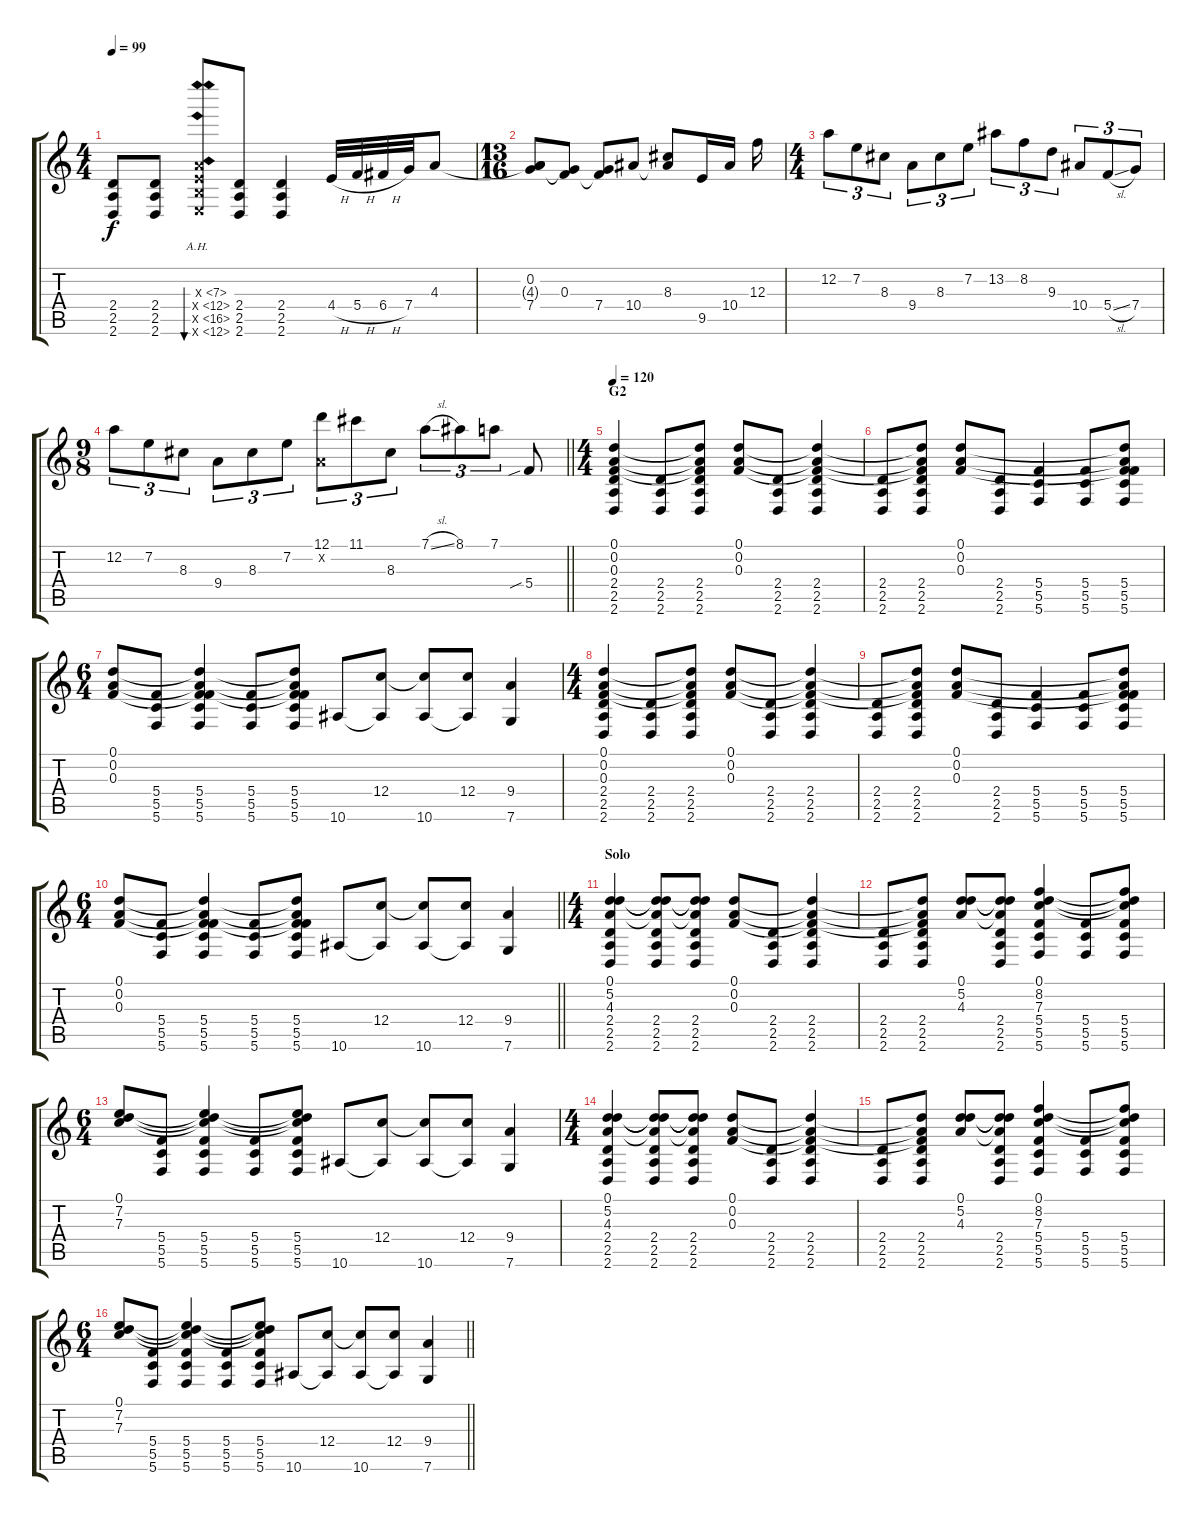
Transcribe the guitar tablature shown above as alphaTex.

\track "" {instrument overdrivenguitar}
\staff {score tabs}
\tuning (D4 A3 F3 C3 G2 C2) {hide}
\ts (4 4)
\tempo 99
\clef g2
\ks c
(2.4 2.5 2.6).8{dy f} (2.4 2.5 2.6).8 (4.3{ah 3 x} 4.4{ah 8 x} 4.5{ah 12 x} 4.6{ah 8 x}).8{bu 60} (2.4 2.5 2.6).8 (2.4 2.5 2.6).4 4.4{h}.32 5.4{h}.32 6.4{h}.32 7.4.32 4.3.8 |
\ts (13 16)
(0.2{t} 4.3{t} 7.4).8 (0.3 7.4{t}).8 (0.3{t} 7.4).8 10.4.8 (8.3 10.4{t}).8 9.5.16 10.4.16 12.3.16 |
\ts (4 4)
12.2.8{tu (3 2)} 7.2.8{tu (3 2)} 8.3.8{tu (3 2)} 9.4.8{tu (3 2)} 8.3.8{tu (3 2)} 7.2.8{tu (3 2)} 13.2.8{tu (3 2)} 8.2.8{tu (3 2)} 9.3.8{tu (3 2)} 10.4.8{tu (3 2)} 5.4{sl}.8{tu (3 2)} 7.4.8{tu (3 2)} |
\ts (9 8)
\barLineRight lightlight
12.2.8{tu (3 2)} 7.2.8{tu (3 2)} 8.3.8{tu (3 2)} 9.4.8{tu (3 2)} 8.3.8{tu (3 2)} 7.2.8{tu (3 2)} (12.1 0.2{x}).8{tu (3 2)} 11.1.8{tu (3 2)} 8.3.8{tu (3 2)} 7.1{sl}.8{tu (3 2)} 8.1.8{tu (3 2)} 7.1.8{tu (3 2)} 5.4{sib}.8 |
\ts (4 4)
\section ("" "G2")
\tempo 120
(0.1 0.2 0.3 2.4 2.5 2.6).4 (2.4 2.5 2.6).8 (0.1{t} 0.2{t} 0.3{t} 2.4 2.5 2.6).8 (0.1 0.2 0.3).8 (2.4 2.5 2.6).8 (0.1{t} 0.2{t} 0.3{t} 2.4 2.5 2.6).4 |
(2.4 2.5 2.6).8 (0.1{t} 0.2{t} 0.3{t} 2.4 2.5 2.6).8 (0.1 0.2 0.3).8 (2.4 2.5 2.6).8 (5.4 5.5 5.6).4 (5.4 5.5 5.6).8 (0.1{t} 0.2{t} 0.3{t} 5.4 5.5 5.6).8 |
\ts (6 4)
(0.1 0.2 0.3).8 (5.4 5.5 5.6).8 (0.1{t} 0.2{t} 0.3{t} 5.4 5.5 5.6).4 (5.4 5.5 5.6).8 (0.1{t} 0.2{t} 0.3{t} 5.4 5.5 5.6).8 10.6.8 (12.4 10.6{t}).8 (12.4{t} 10.6).8 (12.4 10.6{t}).8 (9.4 7.6).4 |
\ts (4 4)
(0.1 0.2 0.3 2.4 2.5 2.6).4 (2.4 2.5 2.6).8 (0.1{t} 0.2{t} 0.3{t} 2.4 2.5 2.6).8 (0.1 0.2 0.3).8 (2.4 2.5 2.6).8 (0.1{t} 0.2{t} 0.3{t} 2.4 2.5 2.6).4 |
(2.4 2.5 2.6).8 (0.1{t} 0.2{t} 0.3{t} 2.4 2.5 2.6).8 (0.1 0.2 0.3).8 (2.4 2.5 2.6).8 (5.4 5.5 5.6).4 (5.4 5.5 5.6).8 (0.1{t} 0.2{t} 0.3{t} 5.4 5.5 5.6).8 |
\ts (6 4)
\barLineRight lightlight
(0.1 0.2 0.3).8 (5.4 5.5 5.6).8 (0.1{t} 0.2{t} 0.3{t} 5.4 5.5 5.6).4 (5.4 5.5 5.6).8 (0.1{t} 0.2{t} 0.3{t} 5.4 5.5 5.6).8 10.6.8 (12.4 10.6{t}).8 (12.4{t} 10.6).8 (12.4 10.6{t}).8 (9.4 7.6).4 |
\ts (4 4)
\section ("" "Solo")
(0.1 5.2 4.3 2.4 2.5 2.6).4 (0.1{t} 5.2{t} 4.3{t} 2.4 2.5 2.6).8 (0.1{t} 5.2{t} 4.3{t} 2.4 2.5 2.6).8 (0.1 0.2 0.3).8 (2.4 2.5 2.6).8 (0.1{t} 0.2{t} 0.3{t} 2.4 2.5 2.6).4 |
(2.4 2.5 2.6).8 (0.1{t} 0.2{t} 0.3{t} 2.4 2.5 2.6).8 (0.1 5.2 4.3).8 (0.1{t} 5.2{t} 4.3{t} 2.4 2.5 2.6).8 (0.1 8.2 7.3 5.4 5.5 5.6).4 (5.4 5.5 5.6).8 (0.1{t} 8.2{t} 7.3{t} 5.4 5.5 5.6).8 |
\ts (6 4)
(0.1 7.2 7.3).8 (5.4 5.5 5.6).8 (0.1{t} 7.2{t} 7.3{t} 5.4 5.5 5.6).4 (5.4 5.5 5.6).8 (0.1{t} 7.2{t} 7.3{t} 5.4 5.5 5.6).8 10.6.8 (12.4 10.6{t}).8 (12.4{t} 10.6).8 (12.4 10.6{t}).8 (9.4 7.6).4 |
\ts (4 4)
(0.1 5.2 4.3 2.4 2.5 2.6).4 (0.1{t} 5.2{t} 4.3{t} 2.4 2.5 2.6).8 (0.1{t} 5.2{t} 4.3{t} 2.4 2.5 2.6).8 (0.1 0.2 0.3).8 (2.4 2.5 2.6).8 (0.1{t} 0.2{t} 0.3{t} 2.4 2.5 2.6).4 |
(2.4 2.5 2.6).8 (0.1{t} 0.2{t} 0.3{t} 2.4 2.5 2.6).8 (0.1 5.2 4.3).8 (0.1{t} 5.2{t} 4.3{t} 2.4 2.5 2.6).8 (0.1 8.2 7.3 5.4 5.5 5.6).4 (5.4 5.5 5.6).8 (0.1{t} 8.2{t} 7.3{t} 5.4 5.5 5.6).8 |
\ts (6 4)
\barLineRight lightlight
(0.1 7.2 7.3).8 (5.4 5.5 5.6).8 (0.1{t} 7.2{t} 7.3{t} 5.4 5.5 5.6).4 (5.4 5.5 5.6).8 (0.1{t} 7.2{t} 7.3{t} 5.4 5.5 5.6).8 10.6.8 (12.4 10.6{t}).8 (12.4{t} 10.6).8 (12.4 10.6{t}).8 (9.4 7.6).4
